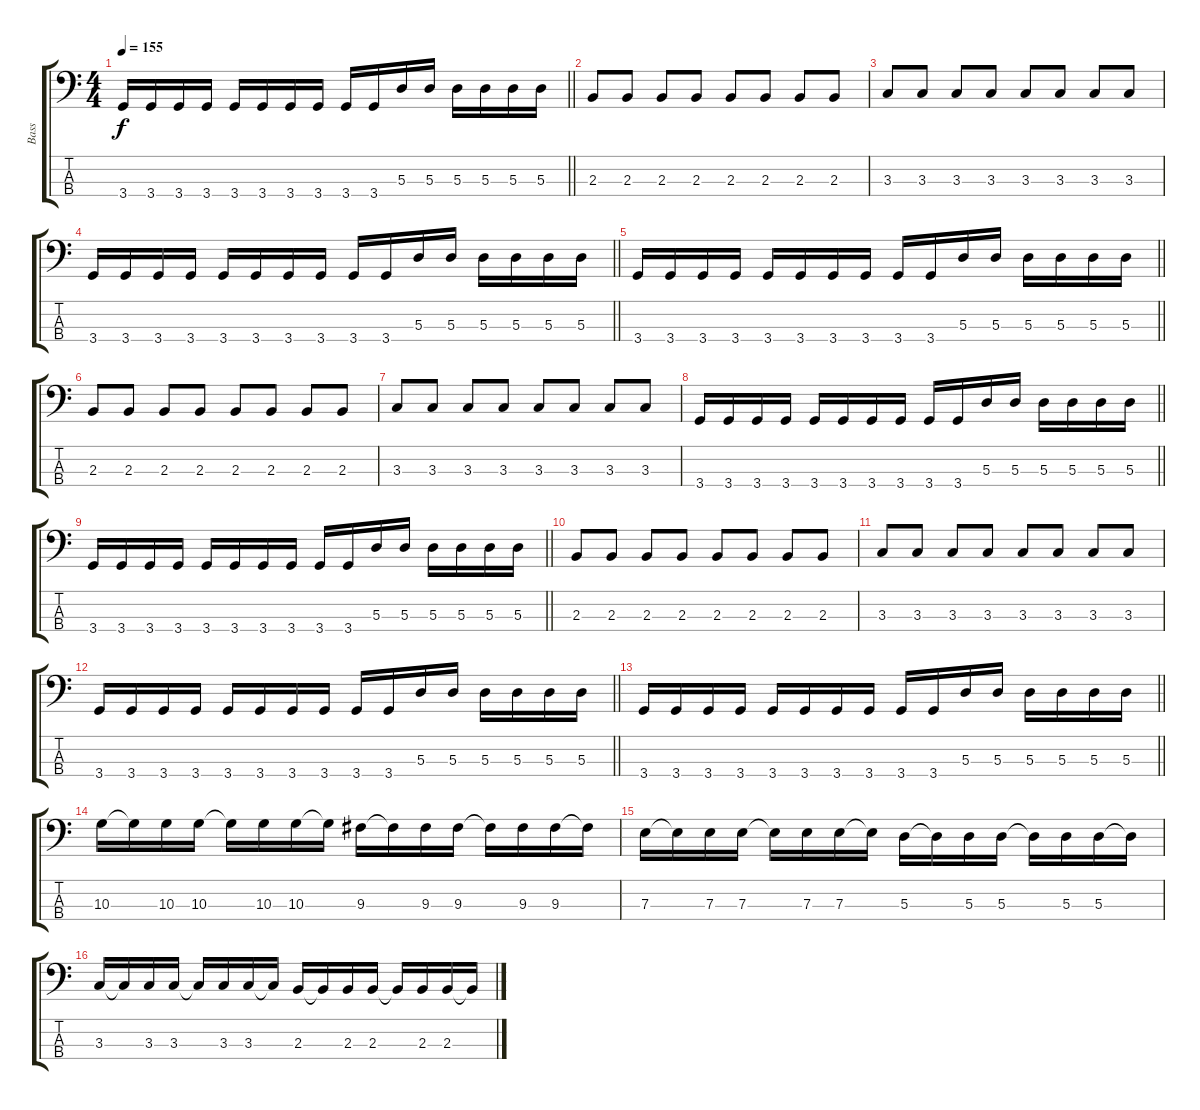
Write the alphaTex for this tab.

\track ("Bass" "Bass") {instrument electricbassfinger}
\staff {score tabs}
\tuning (G2 D2 A1 E1) {hide}
\ts (4 4)
\tempo 155
\clef f4
\barLineRight lightlight
\ks c
3.4.16{dy f} 3.4.16 3.4.16 3.4.16 3.4.16 3.4.16 3.4.16 3.4.16 3.4.16 3.4.16 5.3.16 5.3.16 5.3.16 5.3.16 5.3.16 5.3.16 |
2.3.8 2.3.8 2.3.8 2.3.8 2.3.8 2.3.8 2.3.8 2.3.8 |
3.3.8 3.3.8 3.3.8 3.3.8 3.3.8 3.3.8 3.3.8 3.3.8 |
\barLineRight lightlight
3.4.16 3.4.16 3.4.16 3.4.16 3.4.16 3.4.16 3.4.16 3.4.16 3.4.16 3.4.16 5.3.16 5.3.16 5.3.16 5.3.16 5.3.16 5.3.16 |
\barLineRight lightlight
3.4.16 3.4.16 3.4.16 3.4.16 3.4.16 3.4.16 3.4.16 3.4.16 3.4.16 3.4.16 5.3.16 5.3.16 5.3.16 5.3.16 5.3.16 5.3.16 |
2.3.8 2.3.8 2.3.8 2.3.8 2.3.8 2.3.8 2.3.8 2.3.8 |
3.3.8 3.3.8 3.3.8 3.3.8 3.3.8 3.3.8 3.3.8 3.3.8 |
\barLineRight lightlight
3.4.16 3.4.16 3.4.16 3.4.16 3.4.16 3.4.16 3.4.16 3.4.16 3.4.16 3.4.16 5.3.16 5.3.16 5.3.16 5.3.16 5.3.16 5.3.16 |
\barLineRight lightlight
3.4.16 3.4.16 3.4.16 3.4.16 3.4.16 3.4.16 3.4.16 3.4.16 3.4.16 3.4.16 5.3.16 5.3.16 5.3.16 5.3.16 5.3.16 5.3.16 |
2.3.8 2.3.8 2.3.8 2.3.8 2.3.8 2.3.8 2.3.8 2.3.8 |
3.3.8 3.3.8 3.3.8 3.3.8 3.3.8 3.3.8 3.3.8 3.3.8 |
\barLineRight lightlight
3.4.16 3.4.16 3.4.16 3.4.16 3.4.16 3.4.16 3.4.16 3.4.16 3.4.16 3.4.16 5.3.16 5.3.16 5.3.16 5.3.16 5.3.16 5.3.16 |
\barLineRight lightlight
3.4.16 3.4.16 3.4.16 3.4.16 3.4.16 3.4.16 3.4.16 3.4.16 3.4.16 3.4.16 5.3.16 5.3.16 5.3.16 5.3.16 5.3.16 5.3.16 |
10.3.16 10.3{t}.16 10.3.16 10.3.16 10.3{t}.16 10.3.16 10.3.16 10.3{t}.16 9.3.16 9.3{t}.16 9.3.16 9.3.16 9.3{t}.16 9.3.16 9.3.16 9.3{t}.16 |
7.3.16 7.3{t}.16 7.3.16 7.3.16 7.3{t}.16 7.3.16 7.3.16 7.3{t}.16 5.3.16 5.3{t}.16 5.3.16 5.3.16 5.3{t}.16 5.3.16 5.3.16 5.3{t}.16 |
3.3.16 3.3{t}.16 3.3.16 3.3.16 3.3{t}.16 3.3.16 3.3.16 3.3{t}.16 2.3.16 2.3{t}.16 2.3.16 2.3.16 2.3{t}.16 2.3.16 2.3.16 2.3{t}.16
